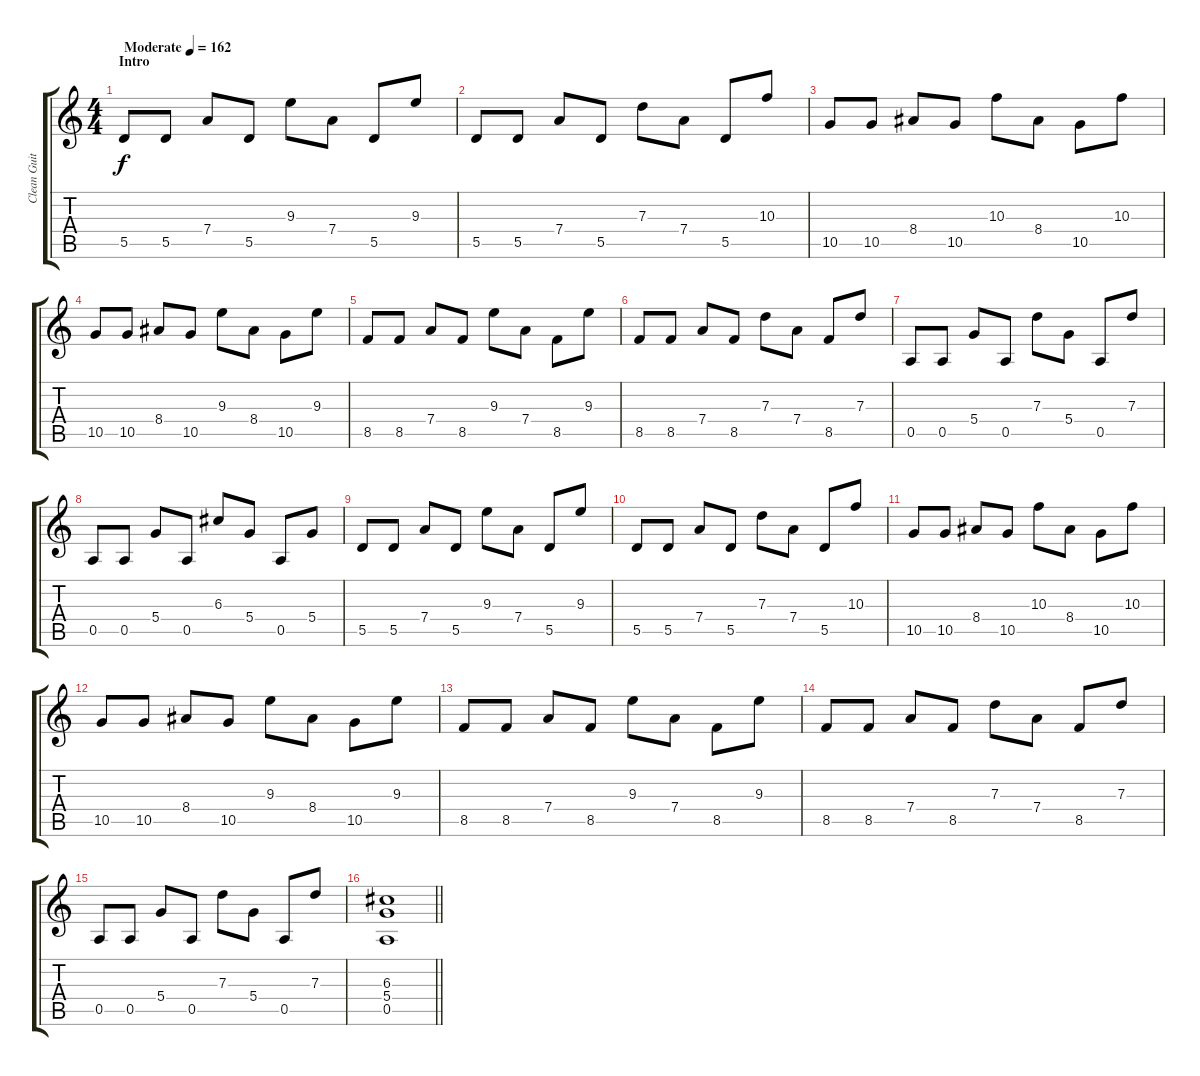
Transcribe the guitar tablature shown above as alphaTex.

\track ("Clean Guitar" "Clean Guit") {instrument electricguitarclean}
\staff {score tabs}
\tuning (E4 B3 G3 D3 A2 D2) {hide}
\ts (4 4)
\section ("" "Intro")
\tempo (162 "Moderate")
\clef g2
\ks c
5.5.8{dy f instrument electricguitarclean} 5.5.8 7.4.8 5.5.8 9.3.8 7.4.8 5.5.8 9.3.8 |
5.5.8 5.5.8 7.4.8 5.5.8 7.3.8 7.4.8 5.5.8 10.3.8 |
10.5.8 10.5.8 8.4.8 10.5.8 10.3.8 8.4.8 10.5.8 10.3.8 |
10.5.8 10.5.8 8.4.8 10.5.8 9.3.8 8.4.8 10.5.8 9.3.8 |
8.5.8 8.5.8 7.4.8 8.5.8 9.3.8 7.4.8 8.5.8 9.3.8 |
8.5.8 8.5.8 7.4.8 8.5.8 7.3.8 7.4.8 8.5.8 7.3.8 |
0.5.8 0.5.8 5.4.8 0.5.8 7.3.8 5.4.8 0.5.8 7.3.8 |
0.5.8 0.5.8 5.4.8 0.5.8 6.3.8 5.4.8 0.5.8 5.4.8 |
5.5.8 5.5.8 7.4.8 5.5.8 9.3.8 7.4.8 5.5.8 9.3.8 |
5.5.8 5.5.8 7.4.8 5.5.8 7.3.8 7.4.8 5.5.8 10.3.8 |
10.5.8 10.5.8 8.4.8 10.5.8 10.3.8 8.4.8 10.5.8 10.3.8 |
10.5.8 10.5.8 8.4.8 10.5.8 9.3.8 8.4.8 10.5.8 9.3.8 |
8.5.8 8.5.8 7.4.8 8.5.8 9.3.8 7.4.8 8.5.8 9.3.8 |
8.5.8 8.5.8 7.4.8 8.5.8 7.3.8 7.4.8 8.5.8 7.3.8 |
0.5.8 0.5.8 5.4.8 0.5.8 7.3.8 5.4.8 0.5.8 7.3.8 |
\barLineRight lightlight
(6.3 5.4 0.5).1
